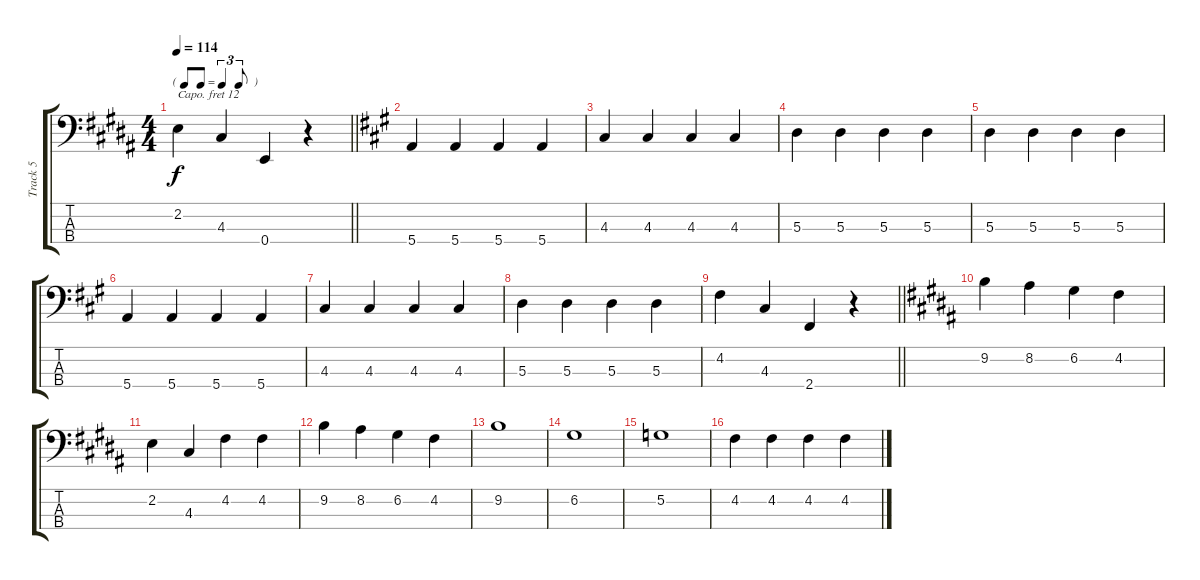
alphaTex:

\track ("Track 5" "Track 5") {instrument acousticgrandpiano}
\staff {score tabs}
\capo 12
\tuning (G2 D2 A1 E1) {hide}
\ts (4 4)
\tf triplet8th
\tempo 114
\clef f4
\barLineRight lightlight
\ks b
2.2.4{dy f} 4.3.4 0.4.4 r.4 |
\ks a
5.4.4 5.4.4 5.4.4 5.4.4 |
4.3.4 4.3.4 4.3.4 4.3.4 |
5.3.4 5.3.4 5.3.4 5.3.4 |
5.3.4 5.3.4 5.3.4 5.3.4 |
5.4.4 5.4.4 5.4.4 5.4.4 |
4.3.4 4.3.4 4.3.4 4.3.4 |
5.3.4 5.3.4 5.3.4 5.3.4 |
\barLineRight lightlight
4.2.4 4.3.4 2.4.4 r.4 |
\ks b
9.2.4 8.2.4 6.2.4 4.2.4 |
2.2.4 4.3.4 4.2.4 4.2.4 |
9.2.4 8.2.4 6.2.4 4.2.4 |
9.2.1 |
6.2.1 |
5.2.1 |
4.2.4 4.2.4 4.2.4 4.2.4
